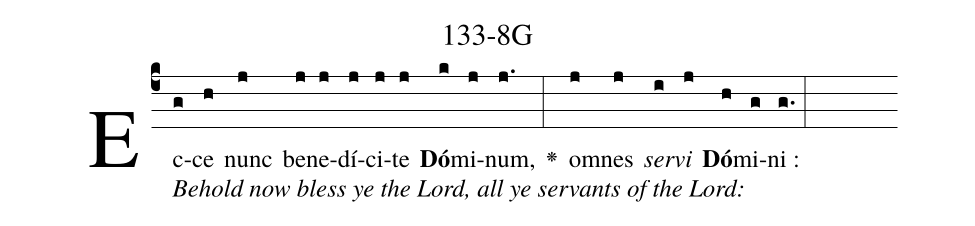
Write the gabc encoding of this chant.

name: 133-8G;
%%
(c4)Ec[Behold now bless ye the Lord, all ye servants of the Lord:](g)ce(h) nunc(j) be(j)ne(j)dí(j)ci(j)te(j) <b>Dó</b>(k)mi(j)num,(j.) <v>\greheightstar</v>(:) om(j)nes(j) <i>ser</i>(i)<i>vi</i>(j) <b>Dó</b>(h)mi(g)ni :(g.) (:)


%E(j) u(j) o(i) u(j) a(h) e.(g.) (:)
